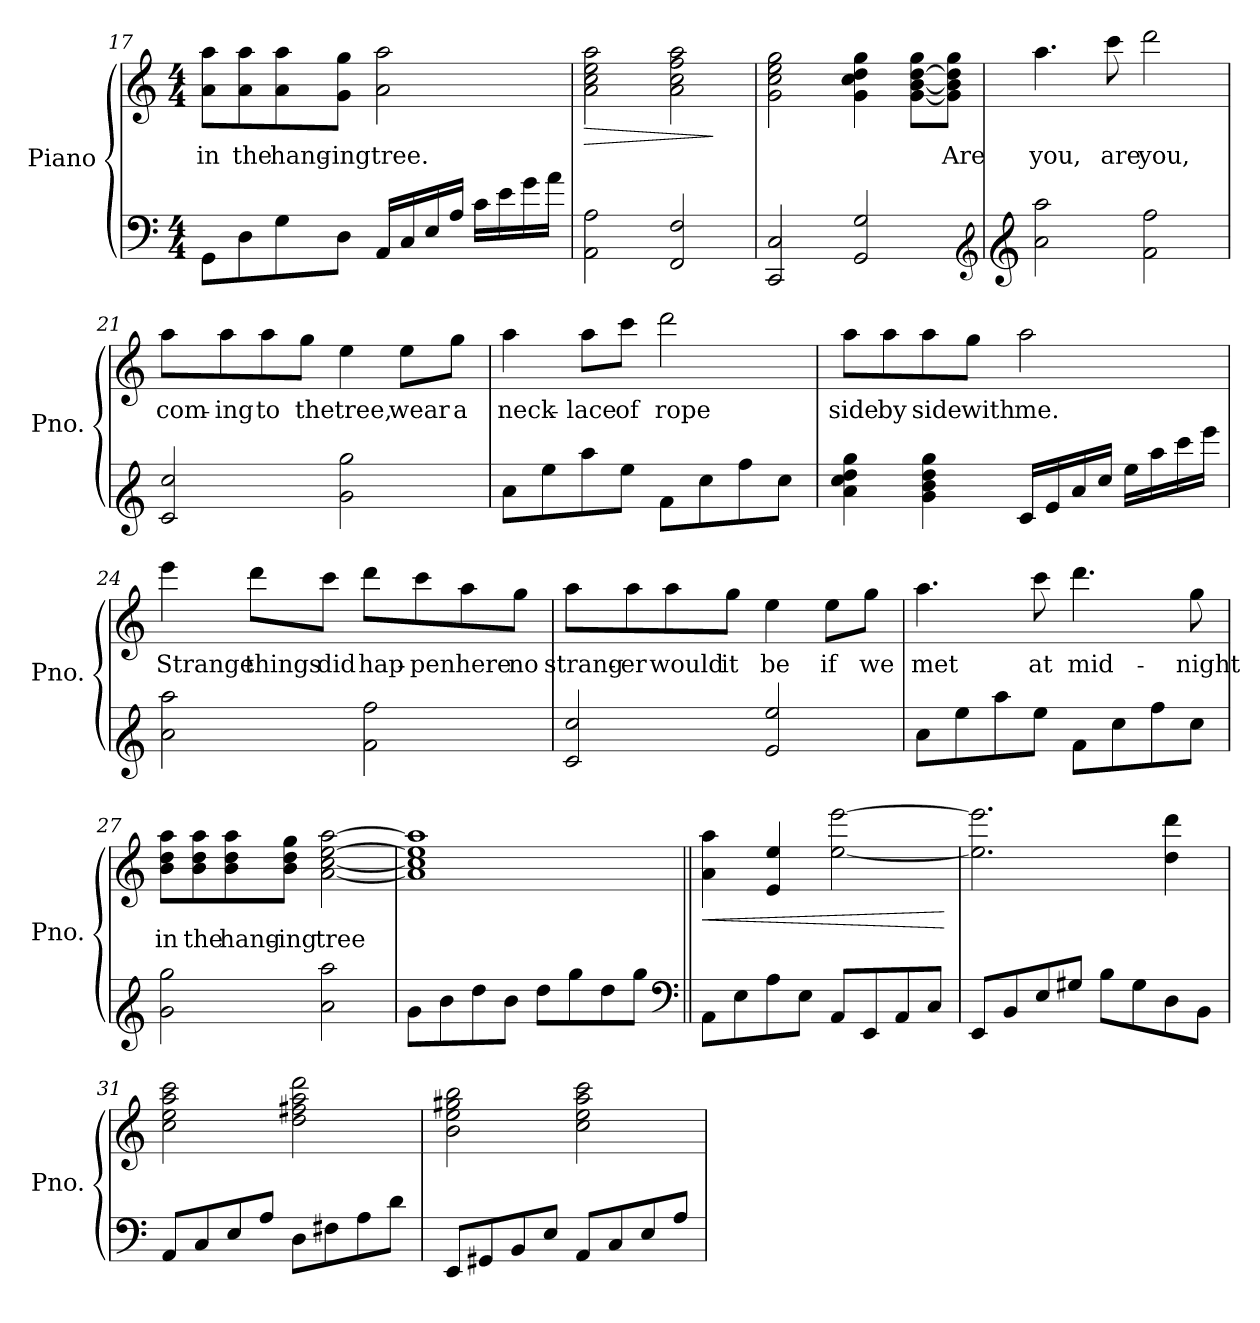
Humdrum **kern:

**kern	**kern	**text	**dynam
*part1	*part1	*part1	*part1
*staff2	*staff1	*staff1	*staff1/2
*I"Piano	*	*	*
*I'Pno.	*	*	*
*clefF4	*clefG2	*	*
*k[]	*k[]	*	*
*C:	*C:	*	*
*M4/4	*M4/4	*	*
=17	=17	=17	=17
8GG\L	8a\ 8aa\L	in	.
8D\	8a\ 8aa\	the	.
8G\	8a\ 8aa\	hang-	.
8D\J	8g\ 8gg\J	-ing	.
16AA/LL	2a\ 2aa\	tree.	.
16C/	.	.	.
16E/	.	.	.
16A/JJ	.	.	.
16c\LL	.	.	.
16e\	.	.	.
16g\	.	.	.
16a\JJ	.	.	.
=18	=18	=18	=18
!	!	!	!LO:HP:b
2AA\ 2A\	2a\ 2cc\ 2ee\ 2aa\	.	>
2FF/ 2F/	2a\ 2cc\ 2ff\ 2aa\	.	.
.	.	.	]
=19	=19	=19	=19
2CC/ 2C/	2g\ 2cc\ 2ee\ 2gg\	.	.
2GG/ 2G/	4g\ 4cc\ 4dd\ 4gg\	.	.
.	[8g\ [8b\ [8dd\ 8gg\L	.	.
.	8g\] 8b\] 8dd\] 8gg\J	Are	.
*clefG1	*	*	*
!!LO:LB:g=z
=20	=20	=20	=20
*clefG1	*	*	*
2cc\ 2ccc\	4.aa\	you,	.
.	8ccc\	are	.
2a\ 2aa\	2ddd\	you,	.
=21	=21	=21	=21
2e/ 2ee/	8aa\L	com-	.
.	8aa\	-ing	.
.	8aa\	to	.
.	8gg\J	the	.
2b\ 2bb\	4ee\	tree,	.
.	8ee\L	wear	.
.	8gg\J	a	.
=22	=22	=22	=22
8cc\L	4aa\	neck-	.
8gg\	.	.	.
8ccc\	8aa\L	-lace	.
8gg\J	8ccc\J	of	.
8a\L	2ddd\	rope	.
8ee\	.	.	.
8aa\	.	.	.
8ee\J	.	.	.
!!LO:PB:g=z
=23	=23	=23	=23
4cc\ 4ee\ 4ff\ 4bb\	8aa\L	side	.
.	8aa\	by	.
4b\ 4dd\ 4ff\ 4bb\	8aa\	side	.
.	8gg\J	with	.
16e/LL	2aa\	me.	.
16g/	.	.	.
16cc/	.	.	.
16ee/JJ	.	.	.
16gg\LL	.	.	.
16ccc\	.	.	.
16eee\	.	.	.
16ggg\JJ	.	.	.
=24	=24	=24	=24
2cc\ 2ccc\	4eee\	Strange	.
.	8ddd\L	things	.
.	8ccc\J	did	.
2a\ 2aa\	8ddd\L	hap-	.
.	8ccc\	-pen	.
.	8aa\	here	.
.	8gg\J	no	.
!!LO:LB:g=z
=25	=25	=25	=25
2e/ 2ee/	8aa\L	strang-	.
.	8aa\	-er	.
.	8aa\	would	.
.	8gg\J	it	.
2g/ 2gg/	4ee\	be	.
.	8ee\L	if	.
.	8gg\J	we	.
=26	=26	=26	=26
8cc\L	4.aa\	met	.
8gg\	.	.	.
8ccc\	.	.	.
8gg\J	8ccc\	at	.
8a\L	4.ddd\	mid-	.
8ee\	.	.	.
8aa\	.	.	.
8ee\J	8gg\	-night	.
=27	=27	=27	=27
2b\ 2bb\	8b\ 8dd\ 8aa\L	in	.
.	8b\ 8dd\ 8aa\	the	.
.	8b\ 8dd\ 8aa\	hang-	.
.	8b\ 8dd\ 8gg\J	-ing	.
2cc\ 2ccc\	[2a\ [2cc\ [2ee\ [2aa\	tree	.
!!LO:LB:g=z
=28	=28	=28	=28
8b\L	1a] 1cc] 1ee] 1aa]	.	.
8dd\	.	.	.
8ff\	.	.	.
8dd\J	.	.	.
8ff\L	.	.	.
8bb\	.	.	.
8ff\	.	.	.
8bb\J	.	.	.
*clefF4	*	*	*
=29||	=29||	=29||	=29||
!	!	!	!LO:HP:b
8AA\L	4a\ 4aa\	.	<
8E\	.	.	.
8A\	4e/ 4ee/	.	.
8E\J	.	.	.
8AA/L	[2ee\ [2eee\	.	.
8EE/	.	.	.
8AA/	.	.	.
8C/J	.	.	.
.	.	.	[
=30	=30	=30	=30
8EE/L	2.ee\] 2.eee\]	.	.
8BB/	.	.	.
8E/	.	.	.
8G#X/J	.	.	.
8B\L	.	.	.
8G#\	.	.	.
8D\	4dd\ 4ddd\	.	.
8BB\J	.	.	.
=31	=31	=31	=31
8AA/L	2cc\ 2ee\ 2aa\ 2ccc\	.	.
8C/	.	.	.
8E/	.	.	.
8A/J	.	.	.
8D\L	2dd\ 2ff#X\ 2aa\ 2ddd\	.	.
8F#X\	.	.	.
8A\	.	.	.
8d\J	.	.	.
!!LO:LB:g=z
=32	=32	=32	=32
8EE/L	2b\ 2ee\ 2gg#X\ 2bb\	.	.
8GG#X/	.	.	.
8BB/	.	.	.
8E/J	.	.	.
8AA/L	2cc\ 2ee\ 2aa\ 2ccc\	.	.
8C/	.	.	.
8E/	.	.	.
8A/J	.	.	.
=	=	=	=
*-	*-	*-	*-
